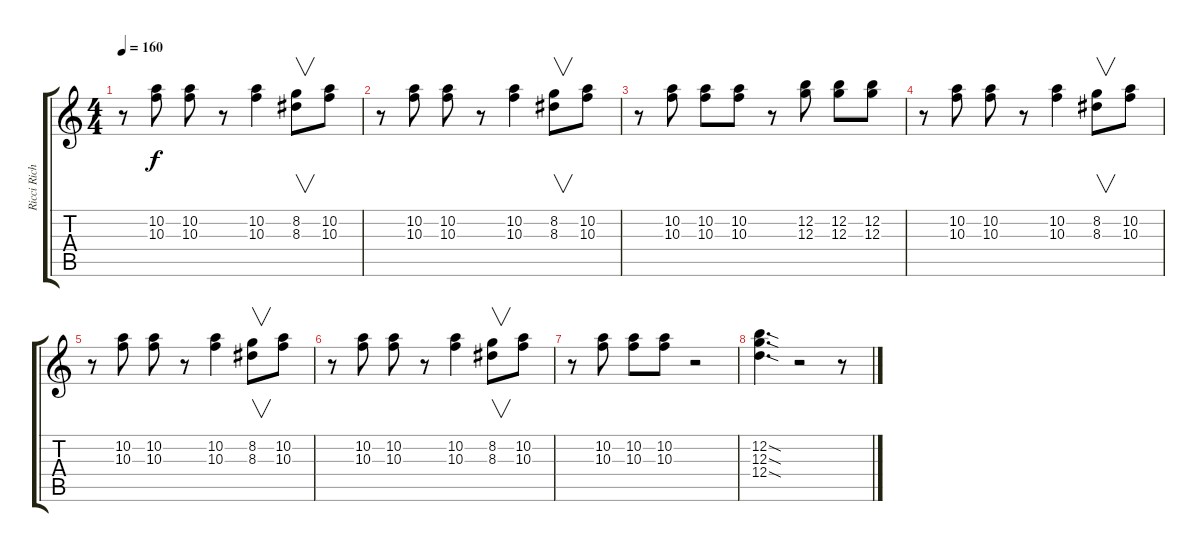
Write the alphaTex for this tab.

\track ("Ricci Richardson" "Ricci Rich") {instrument distortionguitar}
\staff {score tabs}
\tuning (E4 B3 G3 D3 A2 E2) {hide}
\ts (4 4)
\tempo 160
\clef g2
\ks c
r.8{dy f} (10.2 10.3).8 (10.2 10.3).8 r.8 (10.2 10.3).4 (8.2 8.3).8{v} (10.2 10.3).8 |
r.8 (10.2 10.3).8 (10.2 10.3).8 r.8 (10.2 10.3).4 (8.2 8.3).8{v} (10.2 10.3).8 |
r.8 (10.2 10.3).8 (10.2 10.3).8 (10.2 10.3).8 r.8 (12.2 12.3).8 (12.2 12.3).8 (12.2 12.3).8 |
r.8 (10.2 10.3).8 (10.2 10.3).8 r.8 (10.2 10.3).4 (8.2 8.3).8{v} (10.2 10.3).8 |
r.8 (10.2 10.3).8 (10.2 10.3).8 r.8 (10.2 10.3).4 (8.2 8.3).8{v} (10.2 10.3).8 |
r.8 (10.2 10.3).8 (10.2 10.3).8 r.8 (10.2 10.3).4 (8.2 8.3).8{v} (10.2 10.3).8 |
r.8 (10.2 10.3).8 (10.2 10.3).8 (10.2 10.3).8 r.2 |
(12.2{sod} 12.3{sod} 12.4{sod}).4{d} r.2 r.8
